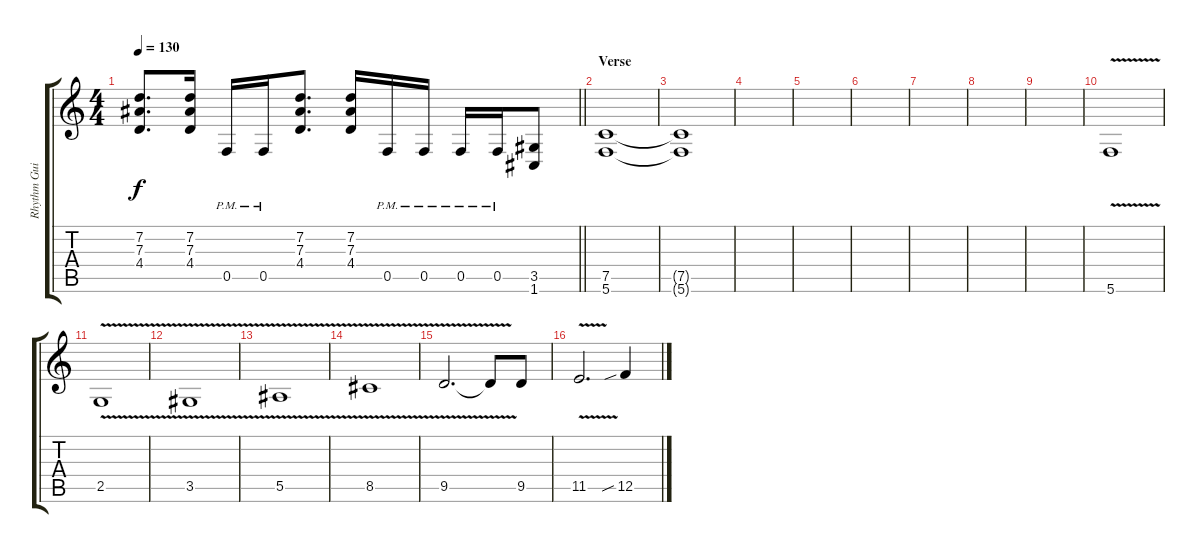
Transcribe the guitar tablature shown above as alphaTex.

\track ("Rhythm Guitar 1" "Rhythm Gui") {instrument distortionguitar}
\staff {score tabs}
\tuning (C4 G3 Eb3 Bb2 F2 C2) {hide}
\ts (4 4)
\tempo 130
\clef g2
\barLineRight lightlight
\ks c
(7.2 7.3 4.4).8{d dy f} (7.2 7.3 4.4).16 0.5{pm}.16 0.5{pm}.16 (7.2 7.3 4.4).8{d} (7.2 7.3 4.4).16 0.5{pm}.16 0.5{pm}.16 0.5{pm}.16 0.5{pm}.16 (3.5 1.6).8 |
\section ("" "Verse")
(7.5 5.6).1 |
(7.5{t} 5.6{t}).1 |
|
|
|
|
|
|
5.6{v}.1 |
2.5{v}.1 |
3.5{v}.1 |
5.5{v}.1 |
8.5{v}.1 |
9.5{v}.2{d} 9.5{t}.8 9.5.8 |
11.5{v}.2{d} 12.5{sib}.4
